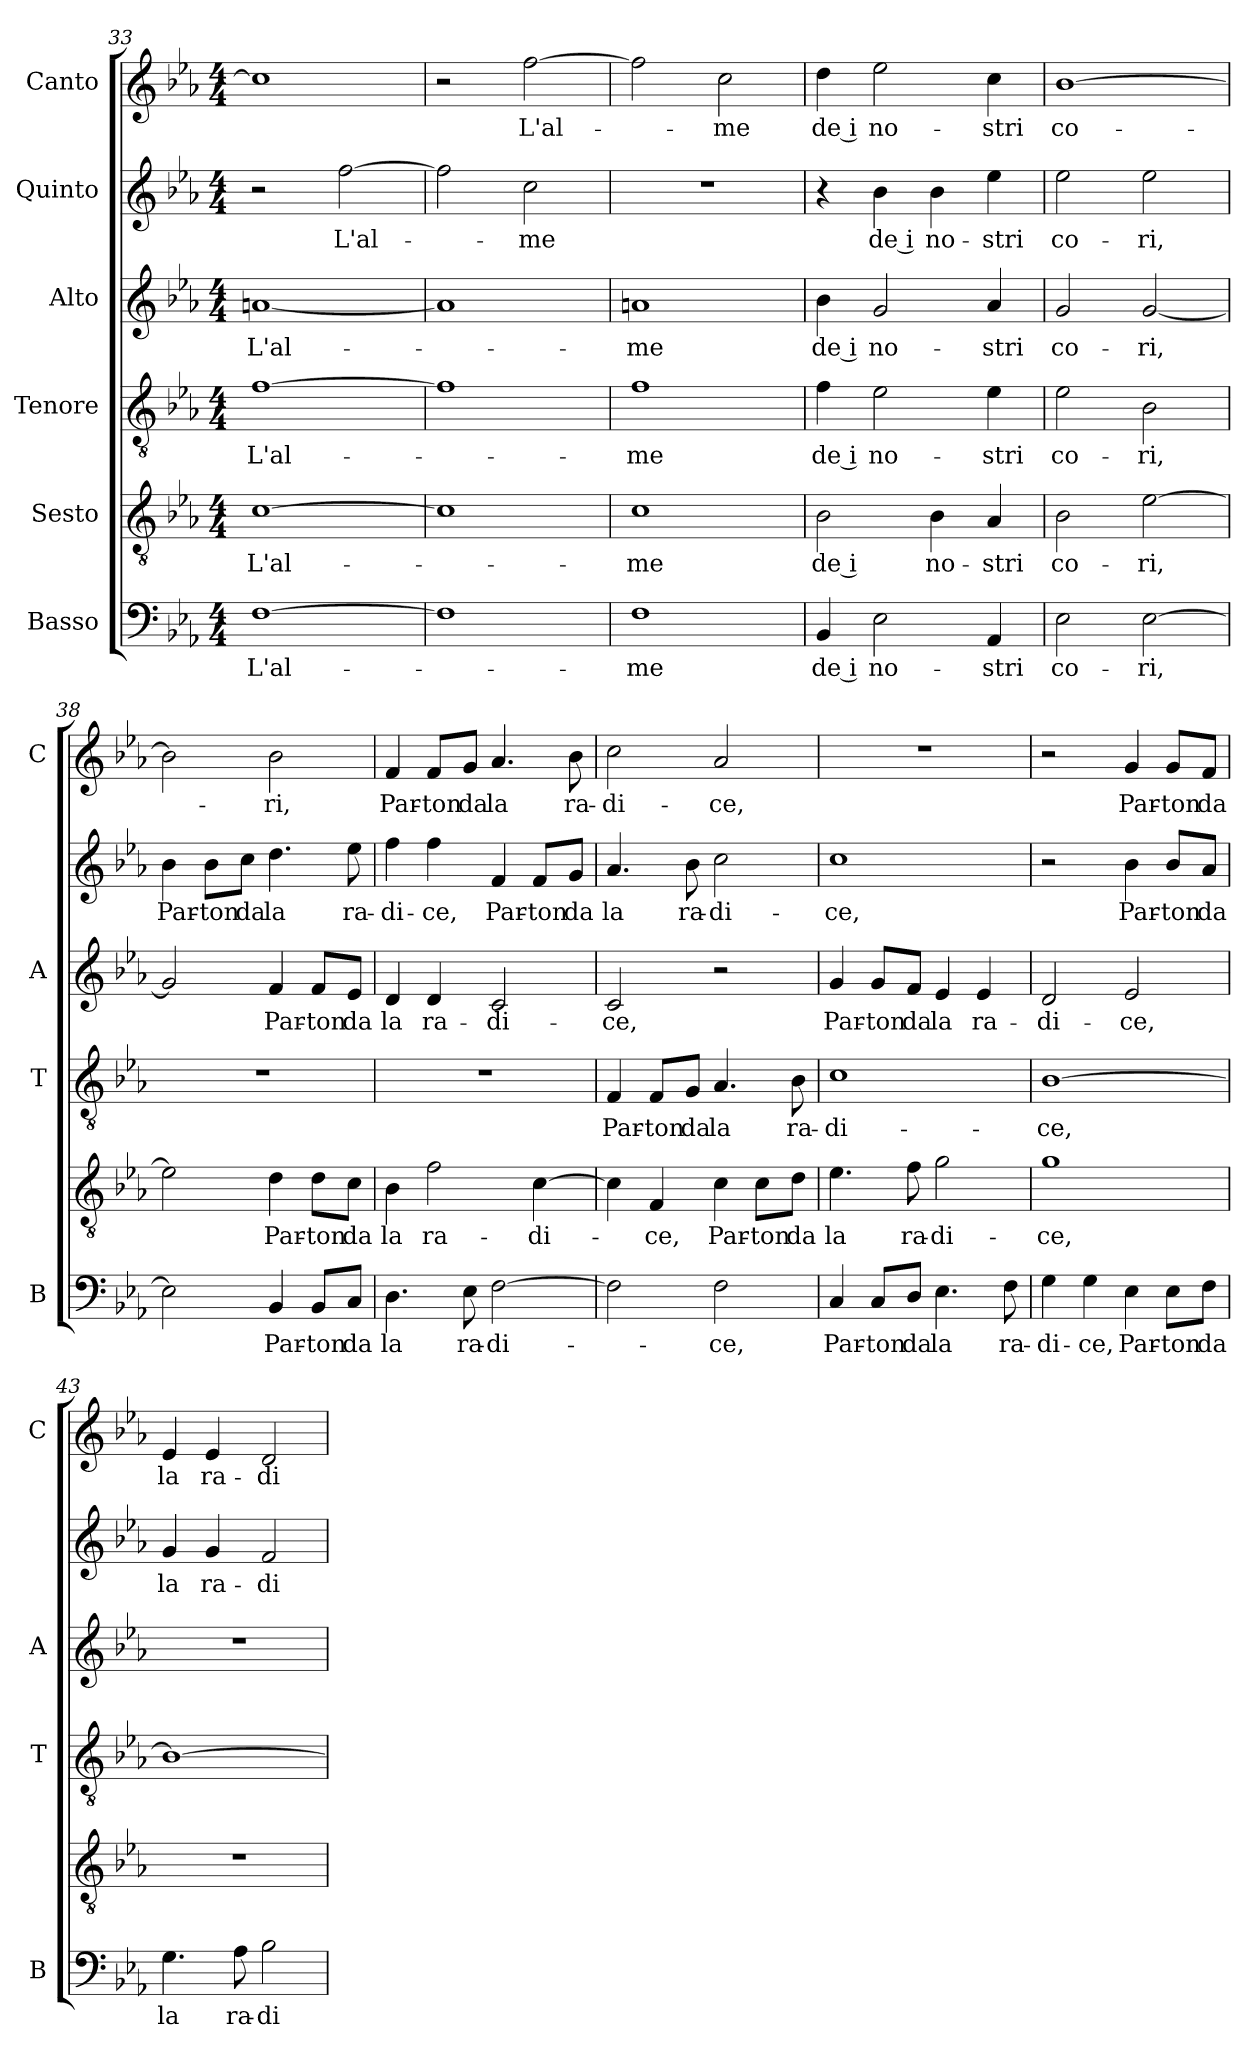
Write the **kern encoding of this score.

**kern	**text	**kern	**text	**kern	**text	**kern	**text	**kern	**text	**kern	**text
*part6	*part6	*part5	*part5	*part4	*part4	*part3	*part3	*part2	*part2	*part1	*part1
*staff6	*staff6	*staff5	*staff5	*staff4	*staff4	*staff3	*staff3	*staff2	*staff2	*staff1	*staff1
*I"Basso	*	*I"Sesto	*	*I"Tenore	*	*I"Alto	*	*I"Quinto	*	*I"Canto	*
*I'B	*	*	*	*I'T	*	*I'A	*	*	*	*I'C	*
*clefF4	*	*clefGv2	*	*clefGv2	*	*clefG2	*	*clefG2	*	*clefG2	*
*k[b-e-a-]	*	*k[b-e-a-]	*	*k[b-e-a-]	*	*k[b-e-a-]	*	*k[b-e-a-]	*	*k[b-e-a-]	*
*E-:	*	*E-:	*	*E-:	*	*E-:	*	*E-:	*	*E-:	*
*M4/4	*	*M4/4	*	*M4/4	*	*M4/4	*	*M4/4	*	*M4/4	*
=33	=33	=33	=33	=33	=33	=33	=33	=33	=33	=33	=33
!	!LO:LY:b	!	!LO:LY:b	!	!LO:LY:b	!	!LO:LY:b	!	!	!	!
[1F	L'al-	[1c	L'al-	[1f	L'al-	[1an	L'al-	2r	.	1cc]	.
!	!	!	!	!	!	!	!	!	!LO:LY:b	!	!
.	.	.	.	.	.	.	.	[2ff\	L'al-	.	.
!!LO:LB:g=z
=34	=34	=34	=34	=34	=34	=34	=34	=34	=34	=34	=34
1F]	.	1c]	.	1f]	.	1a]	.	2ff\]	.	2r	.
!	!	!	!	!	!	!	!	!	!LO:LY:b	!	!LO:LY:b
.	.	.	.	.	.	.	.	2cc\	-me	[2ff\	L'al-
=35	=35	=35	=35	=35	=35	=35	=35	=35	=35	=35	=35
!	!LO:LY:b	!	!LO:LY:b	!	!LO:LY:b	!	!LO:LY:b	!	!	!	!
1F	-me	1c	-me	1f	-me	1an	-me	1r	.	2ff\]	.
!	!	!	!	!	!	!	!	!	!	!	!LO:LY:b
.	.	.	.	.	.	.	.	.	.	2cc\	-me
=36	=36	=36	=36	=36	=36	=36	=36	=36	=36	=36	=36
!	!LO:LY:b	!	!LO:LY:b	!	!LO:LY:b	!	!LO:LY:b	!	!	!	!LO:LY:b
4BB-/	de i	2B-\	de i	4f\	de i	4b-\	de i	4r	.	4dd\	de i
!	!LO:LY:b	!	!	!	!LO:LY:b	!	!LO:LY:b	!	!LO:LY:b	!	!LO:LY:b
2E-\	no-	.	.	2e-\	no-	2g/	no-	4b-\	de i	2ee-\	no-
!	!	!	!LO:LY:b	!	!	!	!	!	!LO:LY:b	!	!
.	.	4B-\	no-	.	.	.	.	4b-\	no-	.	.
!	!LO:LY:b	!	!LO:LY:b	!	!LO:LY:b	!	!LO:LY:b	!	!LO:LY:b	!	!LO:LY:b
4AA-/	-stri	4A-/	-stri	4e-\	-stri	4a-/	-stri	4ee-\	-stri	4cc\	-stri
=37	=37	=37	=37	=37	=37	=37	=37	=37	=37	=37	=37
!	!LO:LY:b	!	!LO:LY:b	!	!LO:LY:b	!	!LO:LY:b	!	!LO:LY:b	!	!LO:LY:b
2E-\	co-	2B-\	co-	2e-\	co-	2g/	co-	2ee-\	co-	[1b-	co-
!	!LO:LY:b	!	!LO:LY:b	!	!LO:LY:b	!	!LO:LY:b	!	!LO:LY:b	!	!
[2E-\	-ri,	[2e-\	-ri,	2B-\	-ri,	[2g/	-ri,	2ee-\	-ri,	.	.
=38	=38	=38	=38	=38	=38	=38	=38	=38	=38	=38	=38
!	!	!	!	!	!	!	!	!	!LO:LY:b	!	!
2E-\]	.	2e-\]	.	1r	.	2g/]	.	4b-\	Par-	2b-\]	.
!	!	!	!	!	!	!	!	!	!LO:LY:b	!	!
.	.	.	.	.	.	.	.	8b-\L	-ton	.	.
!	!	!	!	!	!	!	!	!	!LO:LY:b	!	!
.	.	.	.	.	.	.	.	8cc\J	da	.	.
!	!LO:LY:b	!	!LO:LY:b	!	!	!	!LO:LY:b	!	!LO:LY:b	!	!LO:LY:b
4BB-/	Par-	4d\	Par-	.	.	4f/	Par-	4.dd\	la	2b-\	-ri,
!	!LO:LY:b	!	!LO:LY:b	!	!	!	!LO:LY:b	!	!	!	!
8BB-/L	-ton	8d\L	-ton	.	.	8f/L	-ton	.	.	.	.
!	!LO:LY:b	!	!LO:LY:b	!	!	!	!LO:LY:b	!	!LO:LY:b	!	!
8C/J	da	8c\J	da	.	.	8e-/J	da	8ee-\	ra-	.	.
=39	=39	=39	=39	=39	=39	=39	=39	=39	=39	=39	=39
!	!LO:LY:b	!	!LO:LY:b	!	!	!	!LO:LY:b	!	!LO:LY:b	!	!LO:LY:b
4.D\	la	4B-\	la	1r	.	4d/	la	4ff\	-di-	4f/	Par-
!	!	!	!LO:LY:b	!	!	!	!LO:LY:b	!	!LO:LY:b	!	!LO:LY:b
.	.	2f\	ra-	.	.	4d/	ra-	4ff\	-ce,	8f/L	-ton
!	!LO:LY:b	!	!	!	!	!	!	!	!	!	!LO:LY:b
8E-\	ra-	.	.	.	.	.	.	.	.	8g/J	da
!	!LO:LY:b	!	!	!	!	!	!LO:LY:b	!	!LO:LY:b	!	!LO:LY:b
[2F\	-di-	.	.	.	.	2c/	-di-	4f/	Par-	4.a-/	la
!	!	!	!LO:LY:b	!	!	!	!	!	!LO:LY:b	!	!
.	.	[4c\	-di-	.	.	.	.	8f/L	-ton	.	.
!	!	!	!	!	!	!	!	!	!LO:LY:b	!	!LO:LY:b
.	.	.	.	.	.	.	.	8g/J	da	8b-\	ra-
=40	=40	=40	=40	=40	=40	=40	=40	=40	=40	=40	=40
!	!	!	!	!	!LO:LY:b	!	!LO:LY:b	!	!LO:LY:b	!	!LO:LY:b
2F\]	.	4c\]	.	4F/	Par-	2c/	-ce,	4.a-/	la	2cc\	-di-
!	!	!	!LO:LY:b	!	!LO:LY:b	!	!	!	!	!	!
.	.	4F/	-ce,	8F/L	-ton	.	.	.	.	.	.
!	!	!	!	!	!LO:LY:b	!	!	!	!LO:LY:b	!	!
.	.	.	.	8G/J	da	.	.	8b-\	ra-	.	.
!	!LO:LY:b	!	!LO:LY:b	!	!LO:LY:b	!	!	!	!LO:LY:b	!	!LO:LY:b
2F\	-ce,	4c\	Par-	4.A-/	la	2r	.	2cc\	-di-	2a-/	-ce,
!	!	!	!LO:LY:b	!	!	!	!	!	!	!	!
.	.	8c\L	-ton	.	.	.	.	.	.	.	.
!	!	!	!LO:LY:b	!	!LO:LY:b	!	!	!	!	!	!
.	.	8d\J	da	8B-\	ra-	.	.	.	.	.	.
=41	=41	=41	=41	=41	=41	=41	=41	=41	=41	=41	=41
!	!LO:LY:b	!	!LO:LY:b	!	!LO:LY:b	!	!LO:LY:b	!	!LO:LY:b	!	!
4C/	Par-	4.e-\	la	1c	-di-	4g/	Par-	1cc	-ce,	1r	.
!	!LO:LY:b	!	!	!	!	!	!LO:LY:b	!	!	!	!
8C/L	-ton	.	.	.	.	8g/L	-ton	.	.	.	.
!	!LO:LY:b	!	!LO:LY:b	!	!	!	!LO:LY:b	!	!	!	!
8D/J	da	8f\	ra-	.	.	8f/J	da	.	.	.	.
!	!LO:LY:b	!	!LO:LY:b	!	!	!	!LO:LY:b	!	!	!	!
4.E-\	la	2g\	-di-	.	.	4e-/	la	.	.	.	.
!	!	!	!	!	!	!	!LO:LY:b	!	!	!	!
.	.	.	.	.	.	4e-/	ra-	.	.	.	.
!	!LO:LY:b	!	!	!	!	!	!	!	!	!	!
8F\	ra-	.	.	.	.	.	.	.	.	.	.
!!LO:PB:g=z
=42	=42	=42	=42	=42	=42	=42	=42	=42	=42	=42	=42
!	!LO:LY:b	!	!LO:LY:b	!	!LO:LY:b	!	!LO:LY:b	!	!	!	!
4G\	-di-	1g	-ce,	[1B-	-ce,	2d/	-di-	2r	.	2r	.
!	!LO:LY:b	!	!	!	!	!	!	!	!	!	!
4G\	-ce,	.	.	.	.	.	.	.	.	.	.
!	!LO:LY:b	!	!	!	!	!	!LO:LY:b	!	!LO:LY:b	!	!LO:LY:b
4E-\	Par-	.	.	.	.	2e-/	-ce,	4b-\	Par-	4g/	Par-
!	!LO:LY:b	!	!	!	!	!	!	!	!LO:LY:b	!	!LO:LY:b
8E-\L	-ton	.	.	.	.	.	.	8b-/L	-ton	8g/L	-ton
!	!LO:LY:b	!	!	!	!	!	!	!	!LO:LY:b	!	!LO:LY:b
8F\J	da	.	.	.	.	.	.	8a-/J	da	8f/J	da
=43	=43	=43	=43	=43	=43	=43	=43	=43	=43	=43	=43
!	!LO:LY:b	!	!	!	!	!	!	!	!LO:LY:b	!	!LO:LY:b
4.G\	la	1r	.	1B-_	.	1r	.	4g/	la	4e-/	la
!	!	!	!	!	!	!	!	!	!LO:LY:b	!	!LO:LY:b
.	.	.	.	.	.	.	.	4g/	ra-	4e-/	ra-
!	!LO:LY:b	!	!	!	!	!	!	!	!	!	!
8A-\	ra-	.	.	.	.	.	.	.	.	.	.
!	!LO:LY:b	!	!	!	!	!	!	!	!LO:LY:b	!	!LO:LY:b
2B-\	-di-	.	.	.	.	.	.	2f/	-di-	2d/	-di-
=	=	=	=	=	=	=	=	=	=	=	=
*-	*-	*-	*-	*-	*-	*-	*-	*-	*-	*-	*-
